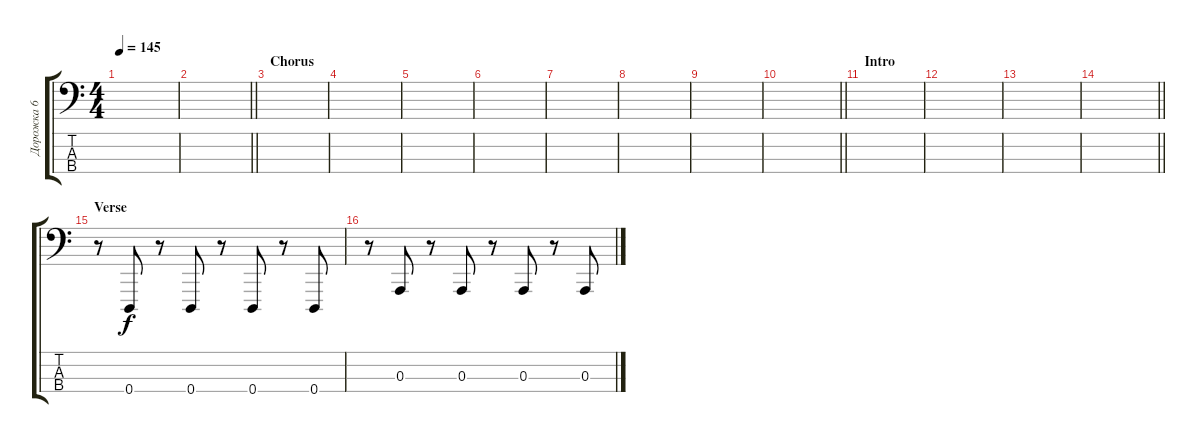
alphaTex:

\track ("Дорожка 6" "Дорожка 6") {instrument lead2sawtooth}
\staff {score tabs}
\tuning (G2 D2 A1 D1) {hide}
\ts (4 4)
\tempo 145
\clef f4
\ks c
|
\barLineRight lightlight
|
\section ("" "Chorus")
|
|
|
|
|
|
|
\barLineRight lightlight
|
\section ("" "Intro")
|
|
|
\barLineRight lightlight
|
\section ("" "Verse")
r.8 0.4.8 r.8 0.4.8 r.8 0.4.8 r.8 0.4.8 |
r.8 0.3.8 r.8 0.3.8 r.8 0.3.8 r.8 0.3.8
